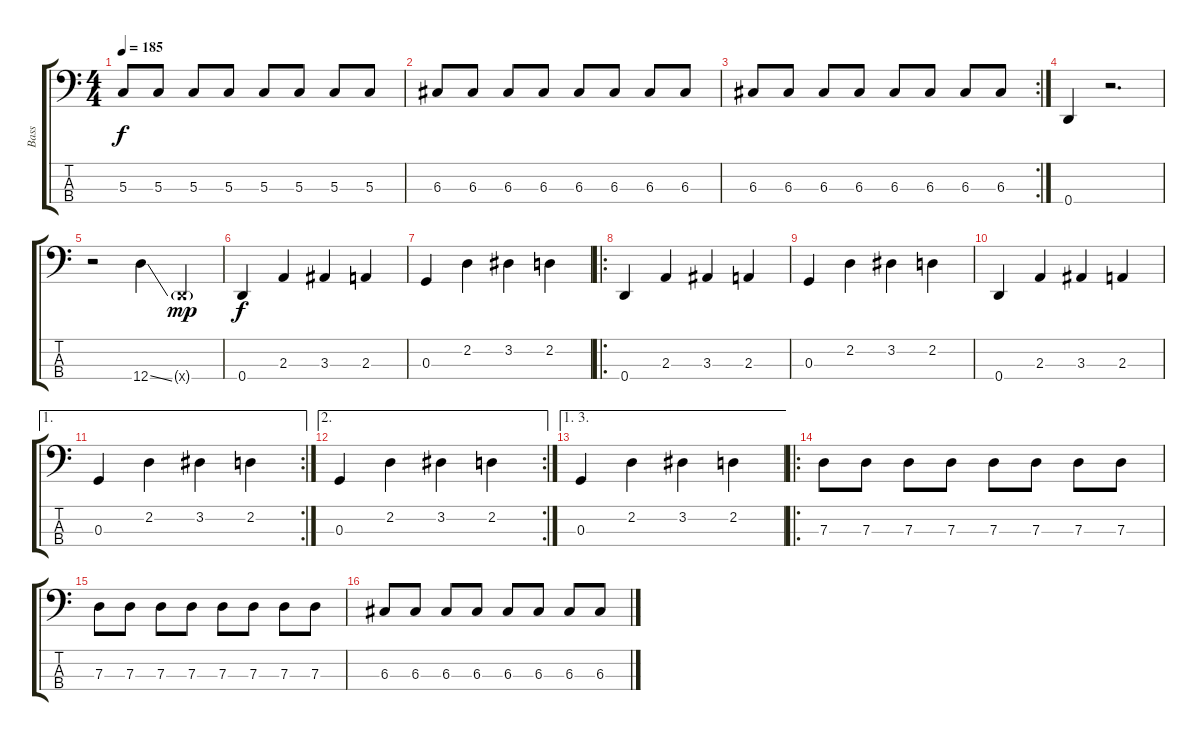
\track ("Bass" "Bass") {instrument electricbasspick}
\staff {score tabs}
\tuning (F2 C2 G1 D1) {hide}
\ts (4 4)
\tempo 185
\clef f4
\ks c
5.3.8{dy f} 5.3.8 5.3.8 5.3.8 5.3.8 5.3.8 5.3.8 5.3.8 |
6.3.8 6.3.8 6.3.8 6.3.8 6.3.8 6.3.8 6.3.8 6.3.8 |
\rc 2
6.3.8 6.3.8 6.3.8 6.3.8 6.3.8 6.3.8 6.3.8 6.3.8 |
0.4.4 r.2{d} |
r.2 12.4{ss}.4 0.4{g x}.4{dy mp} |
0.4.4{dy f} 2.3.4 3.3.4 2.3.4 |
0.3.4 2.2.4 3.2.4 2.2.4 |
\ro
0.4.4 2.3.4 3.3.4 2.3.4 |
0.3.4 2.2.4 3.2.4 2.2.4 |
0.4.4 2.3.4 3.3.4 2.3.4 |
\ae 1
\rc 2
0.3.4 2.2.4 3.2.4 2.2.4 |
\ae 2
\rc 2
0.3.4 2.2.4 3.2.4 2.2.4 |
\ae (1 3)
0.3.4 2.2.4 3.2.4 2.2.4 |
\ro
7.3.8 7.3.8 7.3.8 7.3.8 7.3.8 7.3.8 7.3.8 7.3.8 |
7.3.8 7.3.8 7.3.8 7.3.8 7.3.8 7.3.8 7.3.8 7.3.8 |
6.3.8 6.3.8 6.3.8 6.3.8 6.3.8 6.3.8 6.3.8 6.3.8
